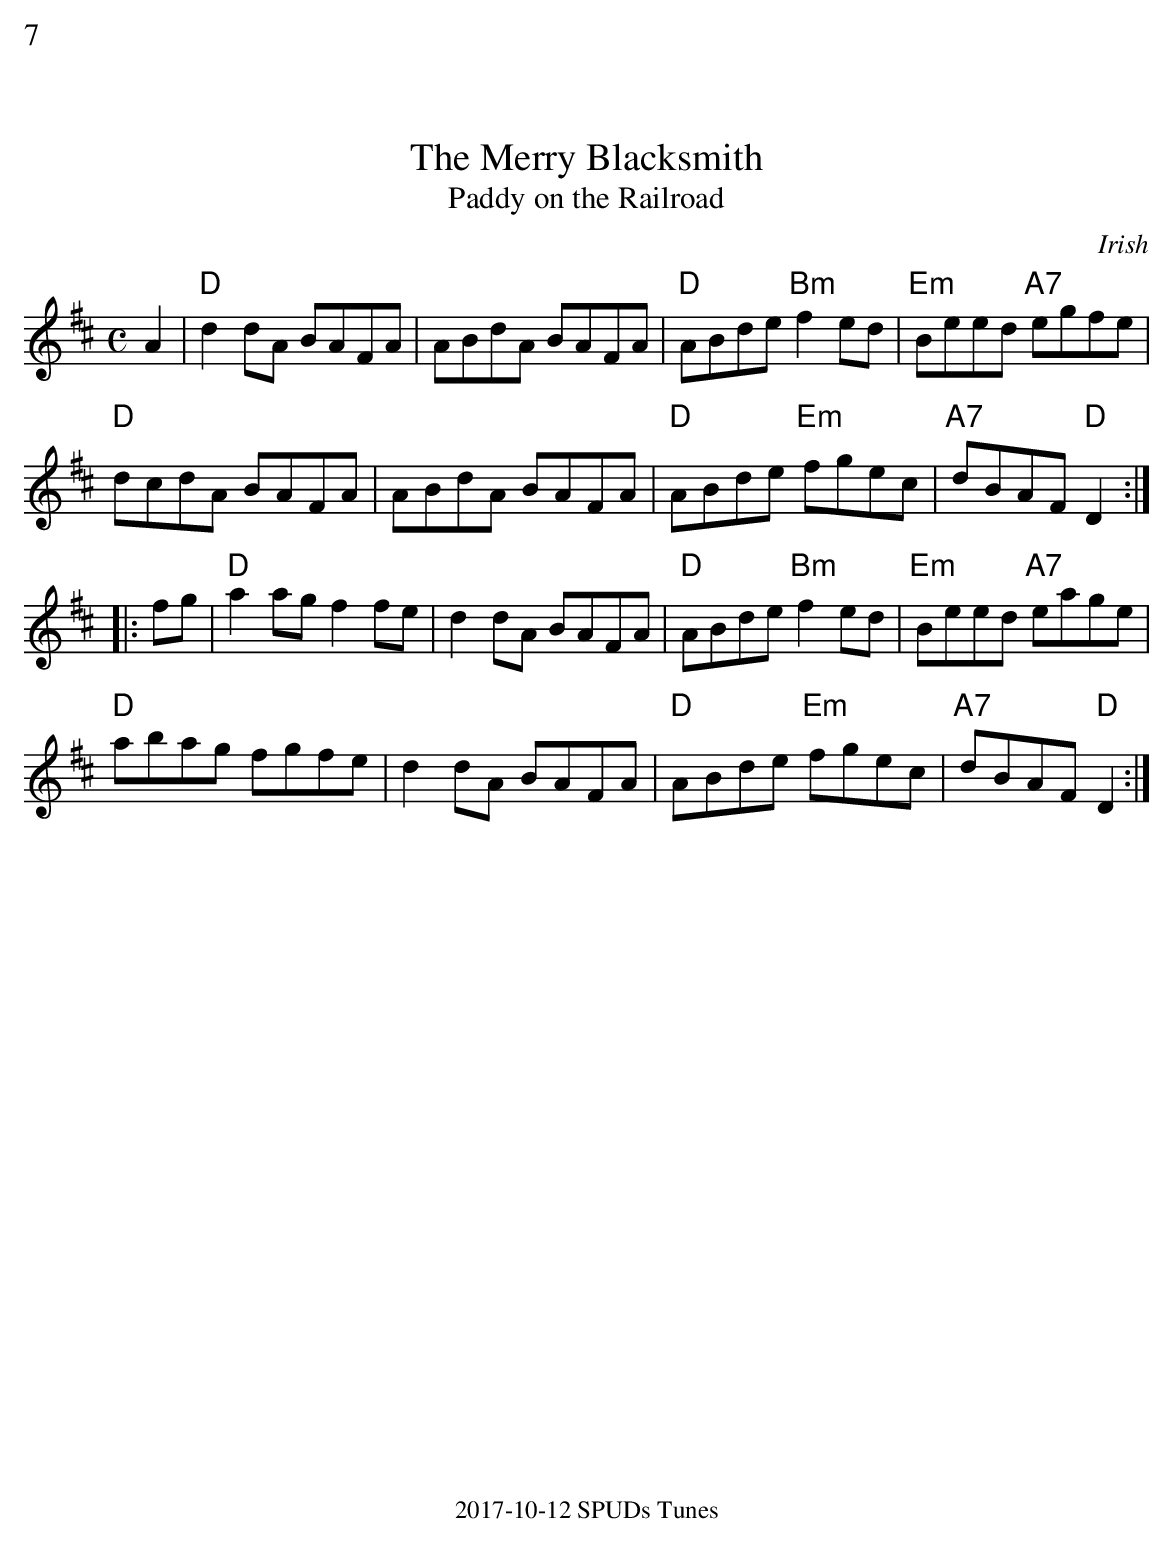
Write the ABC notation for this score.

X:1
%%text 7
T:The Merry Blacksmith
T:Paddy on the Railroad
O:Irish
L:1/8
M:C
K:D
A2|"D"d2 dA BAFA|ABdA BAFA|"D"ABde "Bm"f2 ed|"Em"Beed "A7"egfe|
"D"dcdA BAFA|ABdA BAFA|"D"ABde "Em"fgec|"A7"dBAF "D"D2:|
|:fg|"D"a2ag f2fe|d2 dA BAFA|"D"ABde "Bm"f2 ed|"Em"Beed "A7"eage|
"D"abag fgfe|d2 dA BAFA|"D"ABde "Em"fgec|"A7"dBAF "D"D2:|]
